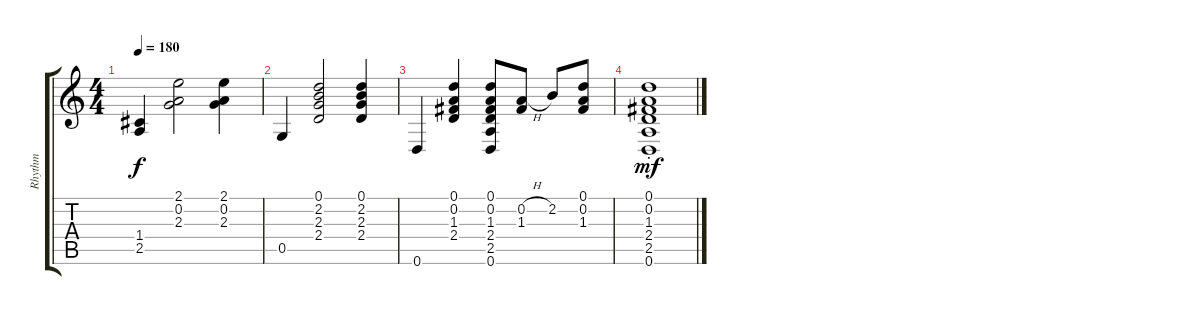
\track ("Rhythm" "Rhythm") {instrument electricguitarclean}
\staff {score tabs}
\tuning (D4 A3 F3 C3 G2 D2) {hide}
\ts (4 4)
\tempo 180
\clef g2
\ks c
(1.4 2.5).4{dy f} (2.1 0.2 2.3).2 (2.1 0.2 2.3).4 |
0.5.4 (0.1 2.2 2.3 2.4).2 (0.1 2.2 2.3 2.4).4 |
0.6.4 (0.1 0.2 1.3 2.4).4{beam Up} (0.1 0.2 1.3 2.4 2.5 0.6).8 (0.2{h} 1.3).8 2.2.8{beam Up} (0.1 0.2 1.3).8{beam Up} |
(0.1{st} 0.2 1.3 2.4 2.5 0.6).1{dy mf}
